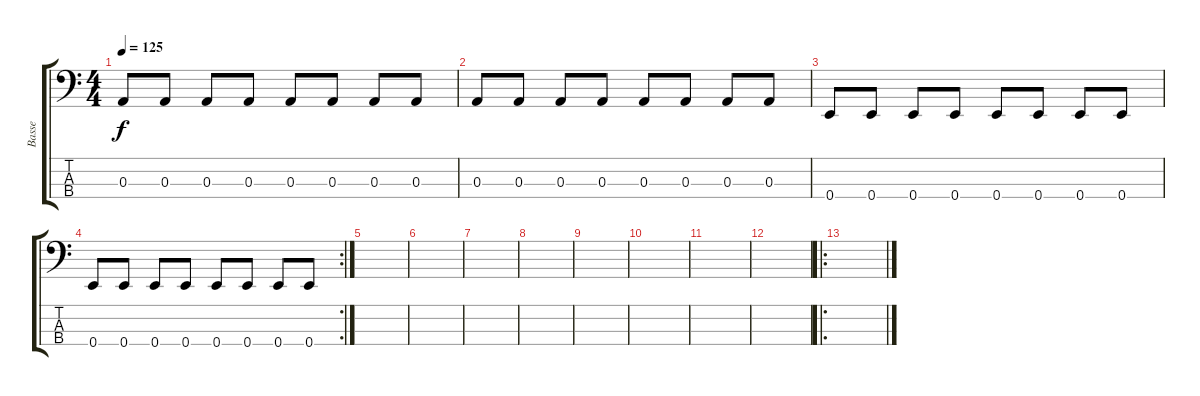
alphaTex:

\track ("Basse" "Basse") {instrument electricbassfinger}
\staff {score tabs}
\tuning (G2 D2 A1 E1) {hide}
\ts (4 4)
\tempo 125
\clef f4
\ks c
0.3.8{dy f} 0.3.8 0.3.8 0.3.8 0.3.8 0.3.8 0.3.8 0.3.8 |
0.3.8 0.3.8 0.3.8 0.3.8 0.3.8 0.3.8 0.3.8 0.3.8 |
0.4.8 0.4.8 0.4.8 0.4.8 0.4.8 0.4.8 0.4.8 0.4.8 |
\rc 2
0.4.8 0.4.8 0.4.8 0.4.8 0.4.8 0.4.8 0.4.8 0.4.8 |
|
|
|
|
|
|
|
|
\ro
